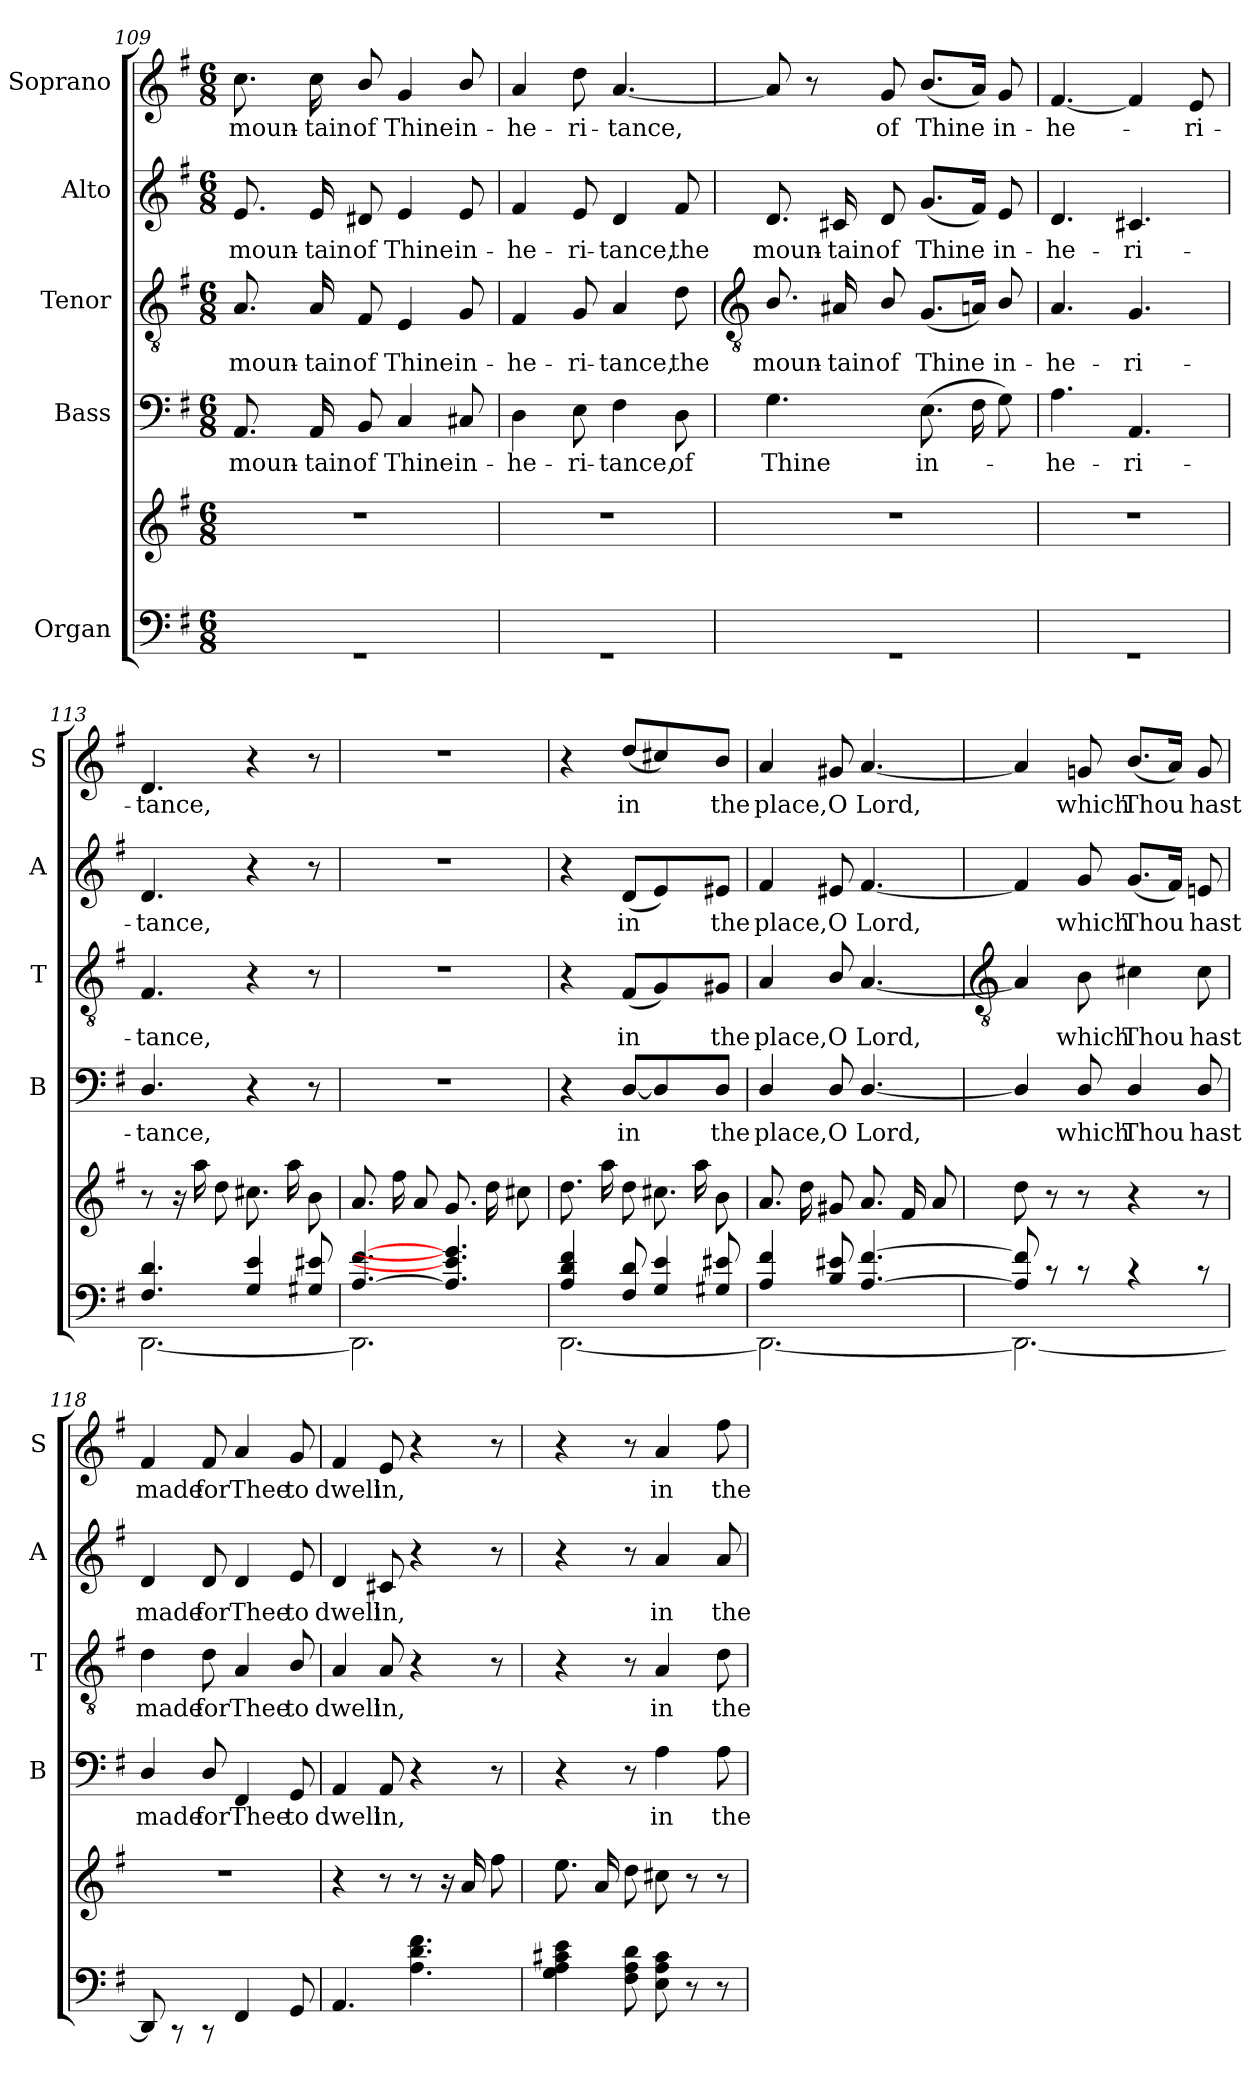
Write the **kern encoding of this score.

**kern	**kern	**kern	**text	**kern	**text	**kern	**text	**kern	**text
*part5	*part5	*part4	*part4	*part3	*part3	*part2	*part2	*part1	*part1
*staff6	*staff5	*staff4	*staff4	*staff3	*staff3	*staff2	*staff2	*staff1	*staff1
*I"Organ	*	*I"Bass	*	*I"Tenor	*	*I"Alto	*	*I"Soprano	*
*	*	*I'B	*	*I'T	*	*I'A	*	*I'S	*
*clefF4	*clefG2	*clefF4	*	*clefGv2	*	*clefG2	*	*clefG2	*
*k[f#]	*k[f#]	*k[f#]	*	*k[f#]	*	*k[f#]	*	*k[f#]	*
*G:	*G:	*G:	*	*G:	*	*G:	*	*G:	*
*M6/8	*M6/8	*M6/8	*	*M6/8	*	*M6/8	*	*M6/8	*
=109	=109	=109	=109	=109	=109	=109	=109	=109	=109
*^	*	*	*	*	*	*	*	*	*
!	!LO:N:vis=1	!LO:N:vis=1	!	!LO:LY:b	!	!LO:LY:b	!	!LO:LY:b	!	!LO:LY:b
2.ryy	2.r	2.r	8.AA	moun-	8.A	moun-	8.e	moun-	8.cc	moun-
!	!	!	!	!LO:LY:b	!	!LO:LY:b	!	!LO:LY:b	!	!LO:LY:b
.	.	.	16AA	-tain	16A	-tain	16e	-tain	16cc	-tain
!	!	!	!	!LO:LY:b	!	!LO:LY:b	!	!LO:LY:b	!	!LO:LY:b
.	.	.	8BB	of	8F#	of	8d#X	of	8b/	of
!	!	!	!	!LO:LY:b	!	!LO:LY:b	!	!LO:LY:b	!	!LO:LY:b
.	.	.	4C	Thine	4E	Thine	4e	Thine	4g	Thine
!	!	!	!	!LO:LY:b	!	!LO:LY:b	!	!LO:LY:b	!	!LO:LY:b
.	.	.	8C#X	in-	8G	in-	8e	in-	8b/	in-
=110	=110	=110	=110	=110	=110	=110	=110	=110	=110	=110
!	!LO:N:vis=1	!LO:N:vis=1	!	!LO:LY:b	!	!LO:LY:b	!	!LO:LY:b	!	!LO:LY:b
2.ryy	2.r	2.r	4D	-he-	4F#	-he-	4f#	-he-	4a	-he-
!	!	!	!	!LO:LY:b	!	!LO:LY:b	!	!LO:LY:b	!	!LO:LY:b
.	.	.	8E	-ri-	8G	-ri-	8e	-ri-	8dd	-ri-
!	!	!	!	!LO:LY:b	!	!LO:LY:b	!	!LO:LY:b	!	!LO:LY:b
.	.	.	4F#	-tance,	4A	-tance,	4d	-tance,	[4.a	-tance,
!	!	!	!	!LO:LY:b	!	!LO:LY:b	!	!LO:LY:b	!	!
.	.	.	8D	of	8d	the	8f#	the	.	.
!!LO:LB:g=z
=111	=111	=111	=111	=111	=111	=111	=111	=111	=111	=111
*	*	*	*	*	*clefGv2	*	*	*	*	*
!	!LO:N:vis=1	!LO:N:vis=1	!	!LO:LY:b	!	!LO:LY:b	!	!LO:LY:b	!	!
2.ryy	2.r	2.r	4.G	Thine	8.B/	moun-	8.d	moun-	8a]	.
.	.	.	.	.	.	.	.	.	8r	.
!	!	!	!	!	!	!LO:LY:b	!	!LO:LY:b	!	!
.	.	.	.	.	16A#X	-tain	16c#X	-tain	.	.
!	!	!	!	!	!	!LO:LY:b	!	!LO:LY:b	!	!LO:LY:b
.	.	.	.	.	8B/	of	8d	of	8g	of
!	!	!	!	!LO:LY:b	!	!LO:LY:b	!	!LO:LY:b	!	!LO:LY:b
.	.	.	(>8.EL	in-	(<8.GL	Thine	(<8.gL	Thine	(<8.bL	Thine
.	.	.	16F#L	.	16AnJ)	.	16f#J)	.	16aJ)	.
!	!	!	!	!	!	!LO:LY:b	!	!LO:LY:b	!	!LO:LY:b
.	.	.	8GJ)	.	8B/	in-	8e	in-	8g	in-
=112	=112	=112	=112	=112	=112	=112	=112	=112	=112	=112
!	!LO:N:vis=1	!LO:N:vis=1	!	!LO:LY:b	!	!LO:LY:b	!	!LO:LY:b	!	!LO:LY:b
2.ryy	2.r	2.r	4.A	he-	4.A	-he-	4.d	-he-	[4.f#	-he-
!	!	!	!	!LO:LY:b	!	!LO:LY:b	!	!LO:LY:b	!	!
.	.	.	4.AA	-ri-	4.G	-ri-	4.c#X	-ri-	4f#]	.
!	!	!	!	!	!	!	!	!	!	!LO:LY:b
.	.	.	.	.	.	.	.	.	8e	ri-
=113	=113	=113	=113	=113	=113	=113	=113	=113	=113	=113
!	!	!	!	!LO:LY:b	!	!LO:LY:b	!	!LO:LY:b	!	!LO:LY:b
4.F#/ 4.d/	[2.DD\	8r	4.D/	-tance,	4.F#	-tance,	4.d	-tance,	4.d	-tance,
.	.	16r	.	.	.	.	.	.	.	.
.	.	16aaLL	.	.	.	.	.	.	.	.
.	.	8ddJ	.	.	.	.	.	.	.	.
4G/ 4e/	.	8.cc#XL	4r	.	4r	.	4r	.	4r	.
.	.	16aaL	.	.	.	.	.	.	.	.
8G#X/ 8e#X/	.	8bJ	8r	.	8r	.	8r	.	8r	.
=114	=114	=114	=114	=114	=114	=114	=114	=114	=114	=114
!	!	!	!LO:N:vis=1	!	!LO:N:vis=1	!	!LO:N:vis=1	!	!LO:N:vis=1	!
[4.A/ [4.f#/	2.DD\]	8.aL	2.r	.	2.r	.	2.r	.	2.r	.
.	.	16ff#L	.	.	.	.	.	.	.	.
.	.	8aJ	.	.	.	.	.	.	.	.
4.A/] 4.e/] 4.g/]	.	8.gL	.	.	.	.	.	.	.	.
.	.	16ddL	.	.	.	.	.	.	.	.
.	.	8cc#XJ	.	.	.	.	.	.	.	.
=115	=115	=115	=115	=115	=115	=115	=115	=115	=115	=115
4A/ 4d/ 4f#/	[2.DD\	8.ddL	4r	.	4r	.	4r	.	4r	.
.	.	16aaL	.	.	.	.	.	.	.	.
!	!	!	!	!LO:LY:b	!	!LO:LY:b	!	!LO:LY:b	!	!LO:LY:b
8F#/ 8d/	.	8ddJ	[8D/L	in	(<8F#L	in	(<8dL	in	(>8ddL	in
4G/ 4e/	.	8.cc#XL	4D/]	.	4G)	.	4e)	.	4cc#X)	.
.	.	16aaL	.	.	.	.	.	.	.	.
!	!	!	!	!LO:LY:b	!	!LO:LY:b	!	!LO:LY:b	!	!LO:LY:b
8G#X/ 8e#X/	.	8bJ	8D/J	the	8G#X/J	the	8e#X/J	the	8b/J	the
=116	=116	=116	=116	=116	=116	=116	=116	=116	=116	=116
!	!	!	!	!LO:LY:b	!	!LO:LY:b	!	!LO:LY:b	!	!LO:LY:b
4A/ 4f#/	2.DD\_	8.aL	4D/	place,	4A	place,	4f#	place,	4a	place,
.	.	16ddL	.	.	.	.	.	.	.	.
!	!	!	!	!LO:LY:b	!	!LO:LY:b	!	!LO:LY:b	!	!LO:LY:b
8B/ 8e#X/	.	8g#XJ	8D/	O	8B/	O	8e#X	O	8g#X	O
!	!	!	!	!LO:LY:b	!	!LO:LY:b	!	!LO:LY:b	!	!LO:LY:b
[4.A/ [4.f#/	.	8.aL	[4.D/	Lord,	[4.A	Lord,	[4.f#	Lord,	[4.a	Lord,
.	.	16f#L	.	.	.	.	.	.	.	.
.	.	8aJ	.	.	.	.	.	.	.	.
!!LO:LB:g=z
=117	=117	=117	=117	=117	=117	=117	=117	=117	=117	=117
*	*	*	*	*	*clefGv2	*	*	*	*	*
8A/] 8f#/]	2.DD\_	8dd	4D/]	.	4A]	.	4f#]	.	4a]	.
8r	.	8r	.	.	.	.	.	.	.	.
!	!	!	!	!LO:LY:b	!	!LO:LY:b	!	!LO:LY:b	!	!LO:LY:b
8r	.	8r	8D/	which	8B	which	8g	which	8gn	which
!	!	!	!	!LO:LY:b	!	!LO:LY:b	!	!LO:LY:b	!	!LO:LY:b
4r	.	4r	4D/	Thou	4c#X	Thou	(<8.gL	Thou	(<8.bL	Thou
.	.	.	.	.	.	.	16f#J)	.	16aJ)	.
!	!	!	!	!LO:LY:b	!	!LO:LY:b	!	!LO:LY:b	!	!LO:LY:b
8r	.	8r	8D/	hast	8c#	hast	8en	hast	8g	hast
=118	=118	=118	=118	=118	=118	=118	=118	=118	=118	=118
!	!	!LO:N:vis=1	!	!LO:LY:b	!	!LO:LY:b	!	!LO:LY:b	!	!LO:LY:b
2.ryy	8DD/]	2.r	4D/	made	4d	made	4d	made	4f#	made
.	8r	.	.	.	.	.	.	.	.	.
!	!	!	!	!LO:LY:b	!	!LO:LY:b	!	!LO:LY:b	!	!LO:LY:b
.	8r	.	8D/	for	8d	for	8d	for	8f#	for
!	!	!	!	!LO:LY:b	!	!LO:LY:b	!	!LO:LY:b	!	!LO:LY:b
.	4FF#/	.	4FF#	Thee	4A	Thee	4d	Thee	4a	Thee
!	!	!	!	!LO:LY:b	!	!LO:LY:b	!	!LO:LY:b	!	!LO:LY:b
.	8GG/	.	8GG/	to	8B/	to	8e	to	8g	to
=119	=119	=119	=119	=119	=119	=119	=119	=119	=119	=119
!	!	!	!	!LO:LY:b	!	!LO:LY:b	!	!LO:LY:b	!	!LO:LY:b
2.ryy	4.AA/	4r	4AA	dwell	4A	dwell	4d	dwell	4f#	dwell
!	!	!	!	!LO:LY:b	!	!LO:LY:b	!	!LO:LY:b	!	!LO:LY:b
.	.	8r	8AA	in,	8A	in,	8c#X	in,	8e	in,
.	4.A 4.d 4.f#	8r	4r	.	4r	.	4r	.	4r	.
.	.	16r	.	.	.	.	.	.	.	.
.	.	16aLL	.	.	.	.	.	.	.	.
.	.	8ff#J	8r	.	8r	.	8r	.	8r	.
=120	=120	=120	=120	=120	=120	=120	=120	=120	=120	=120
2ryy	4G 4A 4c#X 4e	8.eeL	4r	.	4r	.	4r	.	4r	.
.	.	16aL	.	.	.	.	.	.	.	.
.	8F# 8A 8d	8ddJ	8r	.	8r	.	8r	.	8r	.
!	!	!	!	!LO:LY:b	!	!LO:LY:b	!	!LO:LY:b	!	!LO:LY:b
.	8E 8A 8c#	8cc#X	4A	in	4A	in	4a	in	4a	in
8ryy	8r	8r	.	.	.	.	.	.	.	.
!	!	!	!	!LO:LY:b	!	!LO:LY:b	!	!LO:LY:b	!	!LO:LY:b
8ryy	8r	8r	8A	the	8d	the	8a	the	8ff#	the
*v	*v	*	*	*	*	*	*	*	*	*
=	=	=	=	=	=	=	=	=	=
*-	*-	*-	*-	*-	*-	*-	*-	*-	*-
